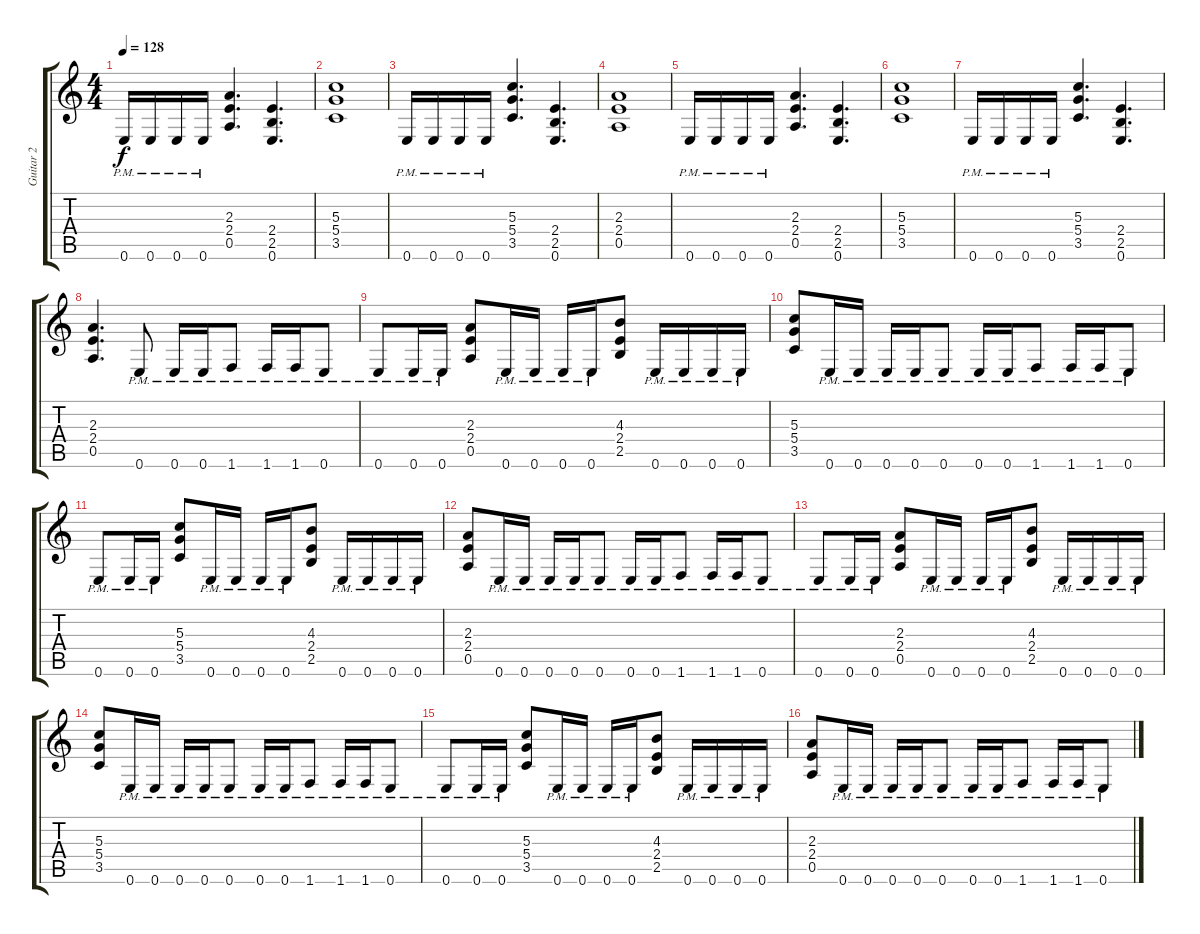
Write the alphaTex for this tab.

\track ("Guitar 2" "Guitar 2") {instrument distortionguitar}
\staff {score tabs}
\tuning (E4 B3 G3 D3 A2 E2) {hide}
\ts (4 4)
\tempo 128
\clef g2
\ks c
0.6{pm}.16{dy f} 0.6{pm}.16 0.6{pm}.16 0.6{pm}.16 (2.3 2.4 0.5).4{d} (2.4 2.5 0.6).4{d} |
(5.3 5.4 3.5).1 |
0.6{pm}.16 0.6{pm}.16 0.6{pm}.16 0.6{pm}.16 (5.3 5.4 3.5).4{d} (2.4 2.5 0.6).4{d} |
(2.3 2.4 0.5).1 |
0.6{pm}.16 0.6{pm}.16 0.6{pm}.16 0.6{pm}.16 (2.3 2.4 0.5).4{d} (2.4 2.5 0.6).4{d} |
(5.3 5.4 3.5).1 |
0.6{pm}.16 0.6{pm}.16 0.6{pm}.16 0.6{pm}.16 (5.3 5.4 3.5).4{d} (2.4 2.5 0.6).4{d} |
(2.3 2.4 0.5).4{d} 0.6{pm}.8 0.6{pm}.16 0.6{pm}.16 1.6{pm}.8 1.6{pm}.16 1.6{pm}.16 0.6{pm}.8 |
0.6{pm}.8{volume 16} 0.6{pm}.16 0.6{pm}.16 (2.3 2.4 0.5).8 0.6{pm}.16 0.6{pm}.16 0.6{pm}.16 0.6{pm}.16 (4.3 2.4 2.5).8 0.6{pm}.16 0.6{pm}.16 0.6{pm}.16 0.6{pm}.16 |
(5.3 5.4 3.5).8 0.6{pm}.16 0.6{pm}.16 0.6{pm}.16 0.6{pm}.16 0.6{pm}.8 0.6{pm}.16 0.6{pm}.16 1.6{pm}.8 1.6{pm}.16 1.6{pm}.16 0.6{pm}.8 |
0.6{pm}.8 0.6{pm}.16 0.6{pm}.16 (5.3 5.4 3.5).8 0.6{pm}.16 0.6{pm}.16 0.6{pm}.16 0.6{pm}.16 (4.3 2.4 2.5).8 0.6{pm}.16 0.6{pm}.16 0.6{pm}.16 0.6{pm}.16 |
(2.3 2.4 0.5).8 0.6{pm}.16 0.6{pm}.16 0.6{pm}.16 0.6{pm}.16 0.6{pm}.8 0.6{pm}.16 0.6{pm}.16 1.6{pm}.8 1.6{pm}.16 1.6{pm}.16 0.6{pm}.8 |
0.6{pm}.8 0.6{pm}.16 0.6{pm}.16 (2.3 2.4 0.5).8 0.6{pm}.16 0.6{pm}.16 0.6{pm}.16 0.6{pm}.16 (4.3 2.4 2.5).8 0.6{pm}.16 0.6{pm}.16 0.6{pm}.16 0.6{pm}.16 |
(5.3 5.4 3.5).8 0.6{pm}.16 0.6{pm}.16 0.6{pm}.16 0.6{pm}.16 0.6{pm}.8 0.6{pm}.16 0.6{pm}.16 1.6{pm}.8 1.6{pm}.16 1.6{pm}.16 0.6{pm}.8 |
0.6{pm}.8 0.6{pm}.16 0.6{pm}.16 (5.3 5.4 3.5).8 0.6{pm}.16 0.6{pm}.16 0.6{pm}.16 0.6{pm}.16 (4.3 2.4 2.5).8 0.6{pm}.16 0.6{pm}.16 0.6{pm}.16 0.6{pm}.16 |
(2.3 2.4 0.5).8 0.6{pm}.16 0.6{pm}.16 0.6{pm}.16 0.6{pm}.16 0.6{pm}.8 0.6{pm}.16 0.6{pm}.16 1.6{pm}.8 1.6{pm}.16 1.6{pm}.16 0.6{pm}.8
